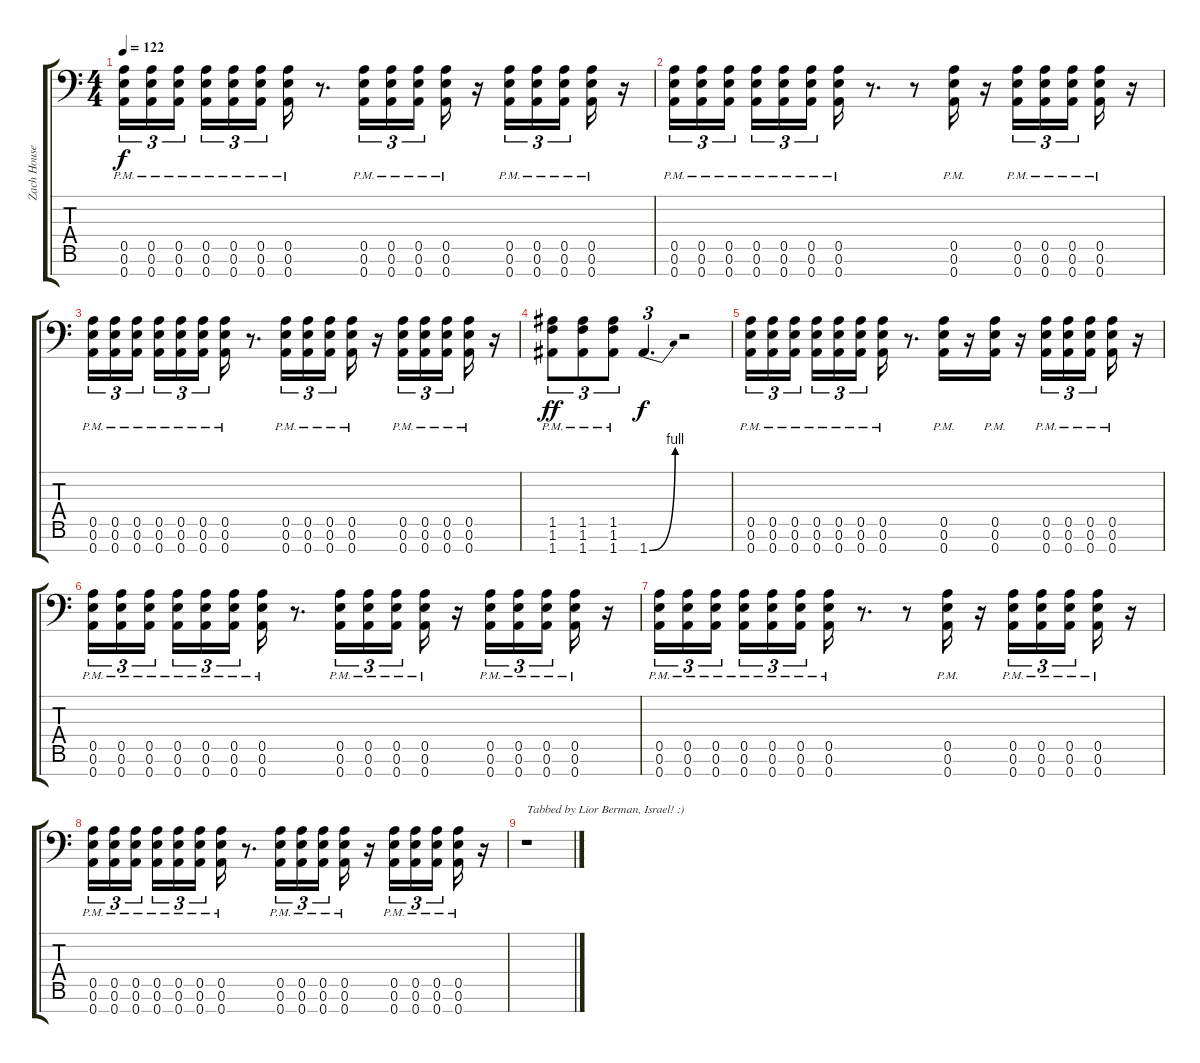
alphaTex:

\track ("Zach Householder" "Zach House") {instrument distortionguitar}
\staff {score tabs}
\tuning (E4 B3 G3 D3 A2 E2 A1) {hide}
\ts (4 4)
\tempo 122
\clef f4
\ks c
(0.5{pm} 0.6{pm} 0.7{pm}).16{tu (3 2) dy f} (0.5{pm} 0.6{pm} 0.7{pm}).16{tu (3 2)} (0.5{pm} 0.6{pm} 0.7{pm}).16{tu (3 2) beam splitsecondary} (0.5{pm} 0.6{pm} 0.7{pm}).16{tu (3 2)} (0.5{pm} 0.6{pm} 0.7{pm}).16{tu (3 2)} (0.5{pm} 0.6{pm} 0.7{pm}).16{tu (3 2)} (0.5{pm} 0.6{pm} 0.7{pm}).16 r.8{d} (0.5{pm} 0.6{pm} 0.7{pm}).16{tu (3 2)} (0.5{pm} 0.6{pm} 0.7{pm}).16{tu (3 2)} (0.5{pm} 0.6{pm} 0.7{pm}).16{tu (3 2) beam splitsecondary} (0.5{pm} 0.6{pm} 0.7{pm}).16 r.16 (0.5{pm} 0.6{pm} 0.7{pm}).16{tu (3 2)} (0.5{pm} 0.6{pm} 0.7{pm}).16{tu (3 2)} (0.5{pm} 0.6{pm} 0.7{pm}).16{tu (3 2) beam splitsecondary} (0.5{pm} 0.6{pm} 0.7{pm}).16 r.16 |
(0.5{pm} 0.6{pm} 0.7{pm}).16{tu (3 2)} (0.5{pm} 0.6{pm} 0.7{pm}).16{tu (3 2)} (0.5{pm} 0.6{pm} 0.7{pm}).16{tu (3 2) beam splitsecondary} (0.5{pm} 0.6{pm} 0.7{pm}).16{tu (3 2)} (0.5{pm} 0.6{pm} 0.7{pm}).16{tu (3 2)} (0.5{pm} 0.6{pm} 0.7{pm}).16{tu (3 2)} (0.5{pm} 0.6{pm} 0.7{pm}).16 r.8{d} r.8 (0.5{pm} 0.6{pm} 0.7{pm}).16 r.16 (0.5{pm} 0.6{pm} 0.7{pm}).16{tu (3 2)} (0.5{pm} 0.6{pm} 0.7{pm}).16{tu (3 2)} (0.5{pm} 0.6{pm} 0.7{pm}).16{tu (3 2) beam splitsecondary} (0.5{pm} 0.6{pm} 0.7{pm}).16 r.16 |
(0.5{pm} 0.6{pm} 0.7{pm}).16{tu (3 2)} (0.5 0.6{pm} 0.7{pm}).16{tu (3 2)} (0.5{pm} 0.6{pm} 0.7{pm}).16{tu (3 2) beam splitsecondary} (0.5{pm} 0.6{pm} 0.7{pm}).16{tu (3 2)} (0.5{pm} 0.6{pm} 0.7{pm}).16{tu (3 2)} (0.5{pm} 0.6{pm} 0.7{pm}).16{tu (3 2)} (0.5{pm} 0.6{pm} 0.7{pm}).16 r.8{d} (0.5{pm} 0.6{pm} 0.7{pm}).16{tu (3 2)} (0.5{pm} 0.6{pm} 0.7{pm}).16{tu (3 2)} (0.5{pm} 0.6{pm} 0.7{pm}).16{tu (3 2) beam splitsecondary} (0.5{pm} 0.6{pm} 0.7{pm}).16 r.16 (0.5{pm} 0.6{pm} 0.7{pm}).16{tu (3 2)} (0.5{pm} 0.6{pm} 0.7{pm}).16{tu (3 2)} (0.5{pm} 0.6{pm} 0.7{pm}).16{tu (3 2) beam splitsecondary} (0.5{pm} 0.6{pm} 0.7{pm}).16 r.16 |
(1.5{pm} 1.6{pm} 1.7{pm}).8{tu (3 2) dy ff} (1.5{pm} 1.6{pm} 1.7{pm}).8{tu (3 2)} (1.5{pm} 1.6{pm} 1.7{pm}).8{tu (3 2)} 1.7{be (bend 0 0 60 4)}.4{d tu (3 2) dy f} r.2 |
(0.5{pm} 0.6{pm} 0.7{pm}).16{tu (3 2)} (0.5{pm} 0.6{pm} 0.7{pm}).16{tu (3 2)} (0.5{pm} 0.6{pm} 0.7{pm}).16{tu (3 2) beam splitsecondary} (0.5{pm} 0.6{pm} 0.7{pm}).16{tu (3 2)} (0.5{pm} 0.6{pm} 0.7{pm}).16{tu (3 2)} (0.5{pm} 0.6{pm} 0.7{pm}).16{tu (3 2)} (0.5{pm} 0.6{pm} 0.7{pm}).16 r.8{d} (0.5{pm} 0.6{pm} 0.7{pm}).16 r.16 (0.5{pm} 0.6{pm} 0.7{pm}).16 r.16 (0.5{pm} 0.6{pm} 0.7{pm}).16{tu (3 2)} (0.5{pm} 0.6{pm} 0.7{pm}).16{tu (3 2)} (0.5{pm} 0.6{pm} 0.7{pm}).16{tu (3 2) beam splitsecondary} (0.5{pm} 0.6{pm} 0.7{pm}).16 r.16 |
(0.5{pm} 0.6{pm} 0.7{pm}).16{tu (3 2)} (0.5{pm} 0.6{pm} 0.7{pm}).16{tu (3 2)} (0.5{pm} 0.6{pm} 0.7{pm}).16{tu (3 2) beam splitsecondary} (0.5{pm} 0.6{pm} 0.7{pm}).16{tu (3 2)} (0.5{pm} 0.6{pm} 0.7{pm}).16{tu (3 2)} (0.5{pm} 0.6{pm} 0.7{pm}).16{tu (3 2)} (0.5{pm} 0.6{pm} 0.7{pm}).16 r.8{d} (0.5{pm} 0.6{pm} 0.7{pm}).16{tu (3 2)} (0.5{pm} 0.6{pm} 0.7{pm}).16{tu (3 2)} (0.5{pm} 0.6{pm} 0.7{pm}).16{tu (3 2) beam splitsecondary} (0.5{pm} 0.6{pm} 0.7{pm}).16 r.16 (0.5{pm} 0.6{pm} 0.7{pm}).16{tu (3 2)} (0.5{pm} 0.6{pm} 0.7{pm}).16{tu (3 2)} (0.5{pm} 0.6{pm} 0.7{pm}).16{tu (3 2) beam splitsecondary} (0.5{pm} 0.6{pm} 0.7{pm}).16 r.16 |
(0.5 0.6{pm} 0.7{pm}).16{tu (3 2)} (0.5{pm} 0.6{pm} 0.7{pm}).16{tu (3 2)} (0.5{pm} 0.6{pm} 0.7{pm}).16{tu (3 2) beam splitsecondary} (0.5{pm} 0.6{pm} 0.7{pm}).16{tu (3 2)} (0.5{pm} 0.6{pm} 0.7{pm}).16{tu (3 2)} (0.5{pm} 0.6{pm} 0.7{pm}).16{tu (3 2)} (0.5{pm} 0.6{pm} 0.7{pm}).16 r.8{d} r.8 (0.5{pm} 0.6{pm} 0.7{pm}).16 r.16 (0.5{pm} 0.6{pm} 0.7{pm}).16{tu (3 2)} (0.5{pm} 0.6{pm} 0.7{pm}).16{tu (3 2)} (0.5{pm} 0.6{pm} 0.7{pm}).16{tu (3 2) beam splitsecondary} (0.5{pm} 0.6{pm} 0.7{pm}).16 r.16 |
(0.5{pm} 0.6{pm} 0.7{pm}).16{tu (3 2)} (0.5{pm} 0.6{pm} 0.7{pm}).16{tu (3 2)} (0.5{pm} 0.6{pm} 0.7{pm}).16{tu (3 2) beam splitsecondary} (0.5{pm} 0.6{pm} 0.7{pm}).16{tu (3 2)} (0.5{pm} 0.6{pm} 0.7{pm}).16{tu (3 2)} (0.5{pm} 0.6{pm} 0.7{pm}).16{tu (3 2)} (0.5{pm} 0.6{pm} 0.7{pm}).16 r.8{d} (0.5{pm} 0.6{pm} 0.7{pm}).16{tu (3 2)} (0.5{pm} 0.6{pm} 0.7{pm}).16{tu (3 2)} (0.5{pm} 0.6{pm} 0.7{pm}).16{tu (3 2) beam splitsecondary} (0.5{pm} 0.6{pm} 0.7{pm}).16 r.16 (0.5 0.6{pm} 0.7{pm}).16{tu (3 2)} (0.5{pm} 0.6{pm} 0.7{pm}).16{tu (3 2)} (0.5{pm} 0.6{pm} 0.7{pm}).16{tu (3 2) beam splitsecondary} (0.5{pm} 0.6{pm} 0.7{pm}).16 r.16 |
r.1{txt "Tabbed by Lior Berman, Israel! :)"}
